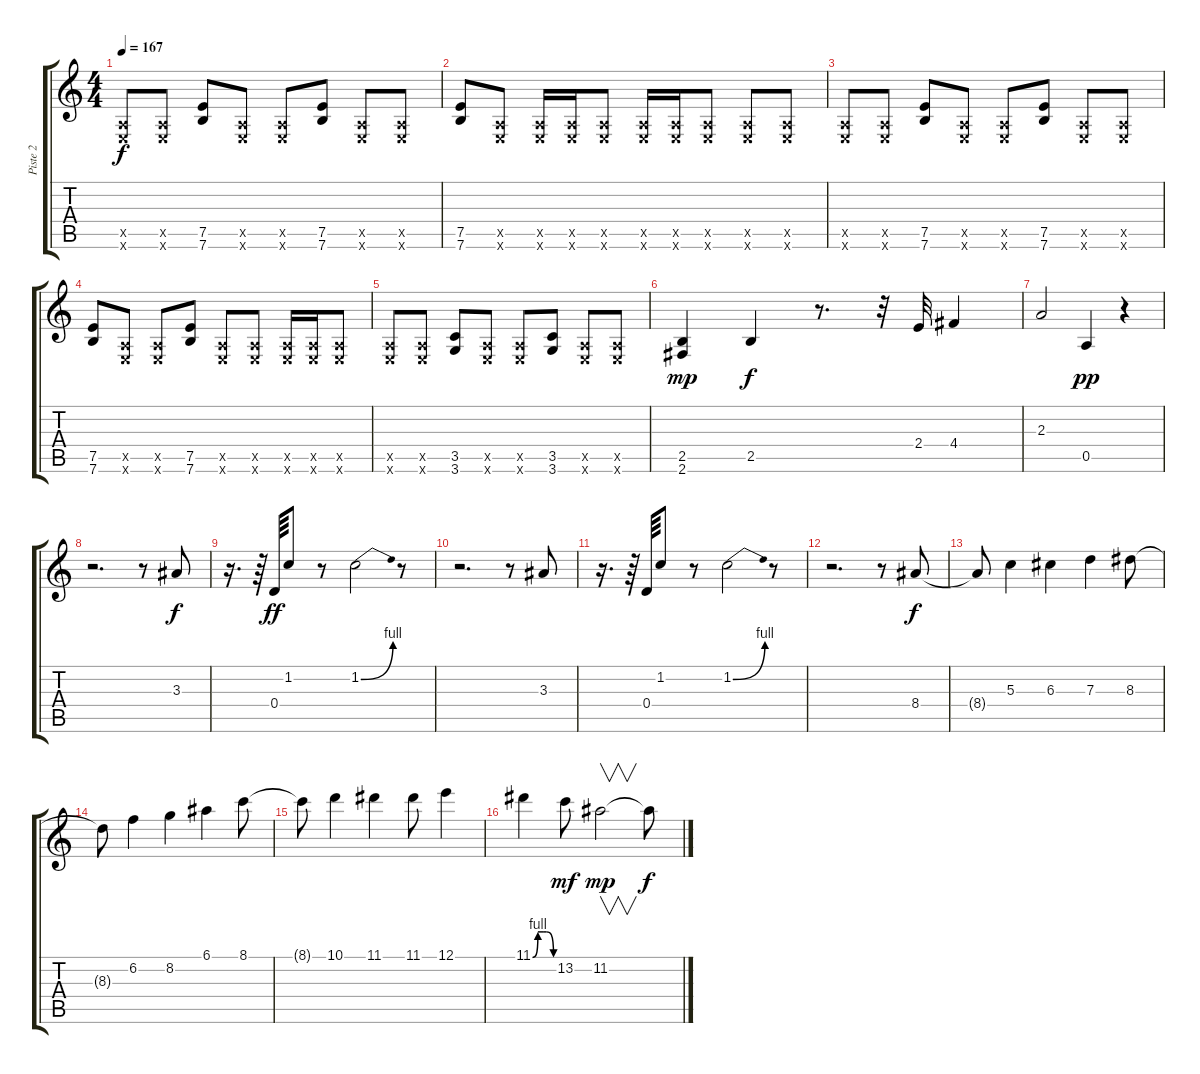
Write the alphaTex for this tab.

\track ("Piste 2" "Piste 2") {instrument overdrivenguitar}
\staff {score tabs}
\tuning (E4 B3 G3 D3 A2 E2) {hide}
\ts (4 4)
\tempo 167
\clef g2
\ks c
(0.5{x} 0.6{x}).8{dy f} (0.5{x} 0.6{x}).8 (7.5 7.6).8 (0.5{x} 0.6{x}).8 (0.5{x} 0.6{x}).8 (7.5 7.6).8 (0.5{x} 0.6{x}).8 (0.5{x} 0.6{x}).8 |
(7.5 7.6).8 (0.5{x} 0.6{x}).8 (0.5{x} 0.6{x}).16 (0.5{x} 0.6{x}).16 (0.5{x} 0.6{x}).8 (0.5{x} 0.6{x}).16 (0.5{x} 0.6{x}).16 (0.5{x} 0.6{x}).8 (0.5{x} 0.6{x}).8 (0.5{x} 0.6{x}).8 |
(0.5{x} 0.6{x}).8{volume 13} (0.5{x} 0.6{x}).8 (7.5 7.6).8 (0.5{x} 0.6{x}).8 (0.5{x} 0.6{x}).8 (7.5 7.6).8 (0.5{x} 0.6{x}).8 (0.5{x} 0.6{x}).8 |
(7.5 7.6).8 (0.5{x} 0.6{x}).8 (0.5{x} 0.6{x}).8 (7.5 7.6).8 (0.5{x} 0.6{x}).8 (0.5{x} 0.6{x}).8 (0.5{x} 0.6{x}).16 (0.5{x} 0.6{x}).16 (0.5{x} 0.6{x}).8 |
(0.5{x} 0.6{x}).8 (0.5{x} 0.6{x}).8 (3.5 3.6).8 (0.5{x} 0.6{x}).8 (0.5{x} 0.6{x}).8 (3.5 3.6).8 (0.5{x} 0.6{x}).8 (0.5{x} 0.6{x}).8 |
(2.5 2.6).4{dy mp} 2.5.4{dy f} r.8{d} r.32 2.4.32 4.4.4 |
2.3.2 0.5.4{dy pp} r.4 |
r.2{d} r.8 3.3.8{dy f} |
r.16{d} r.64 0.4.64{dy ff} 1.2.8 r.8 1.2{be (bend 0 0 60 4)}.2 r.8 |
r.2{d} r.8 3.3.8 |
r.16{d} r.64 0.4.64 1.2.8 r.8 1.2{be (bend 0 0 60 4)}.2 r.8 |
r.2{d} r.8 8.4.8{dy f} |
8.4{t}.8 5.3.4 6.3.4 7.3.4 8.3.8 |
8.3{t}.8 6.2.4 8.2.4 6.1.4 8.1.8 |
8.1{t}.8 10.1.4 11.1.4 11.1.8 12.1.4 |
11.1{be (custom 0 0 15 4 30 4 40 4 60 0)}.4 13.2.8{dy mf} 11.2.2{v dy mp} 11.2{t}.8{dy f}
